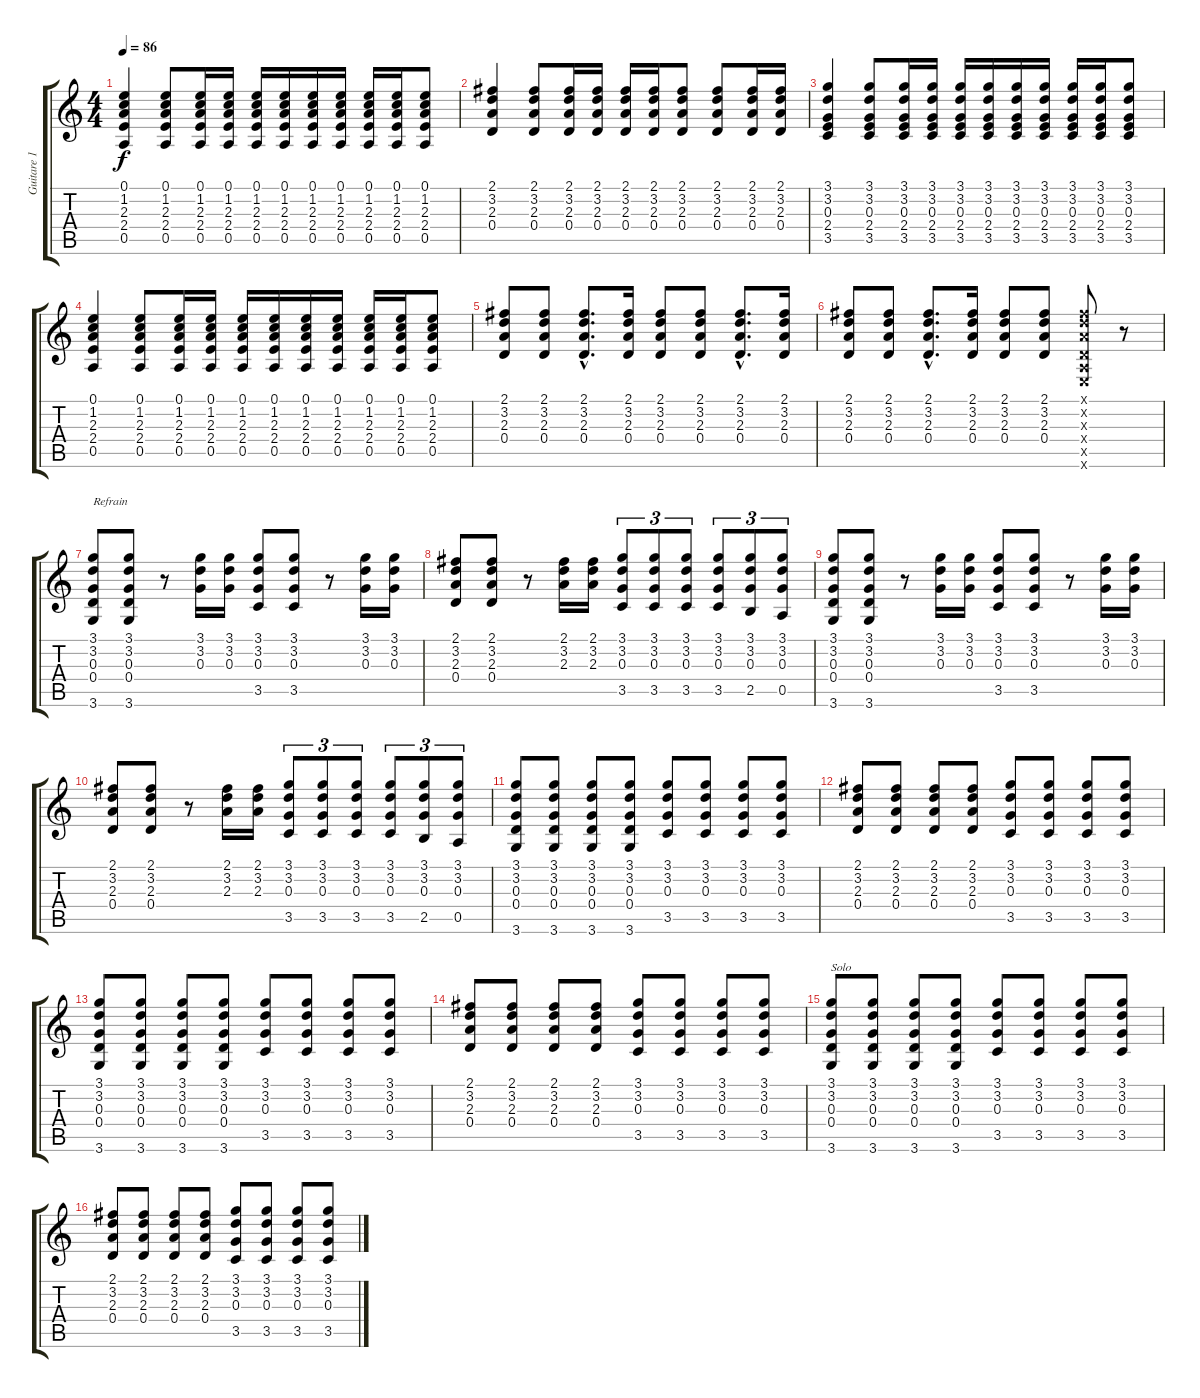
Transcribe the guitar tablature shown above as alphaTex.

\track ("Guitare 1" "Guitare 1") {instrument acousticguitarsteel}
\staff {score tabs}
\tuning (E4 B3 G3 D3 A2 E2) {hide}
\ts (4 4)
\tempo 86
\clef g2
\ks c
(0.1 1.2 2.3 2.4 0.5).4{dy f} (0.1 1.2 2.3 2.4 0.5).8 (0.1 1.2 2.3 2.4 0.5).16 (0.1 1.2 2.3 2.4 0.5).16 (0.1 1.2 2.3 2.4 0.5).16 (0.1 1.2 2.3 2.4 0.5).16 (0.1 1.2 2.3 2.4 0.5).16 (0.1 1.2 2.3 2.4 0.5).16 (0.1 1.2 2.3 2.4 0.5).16 (0.1 1.2 2.3 2.4 0.5).16 (0.1 1.2 2.3 2.4 0.5).8 |
(2.1 3.2 2.3 0.4).4 (2.1 3.2 2.3 0.4).8 (2.1 3.2 2.3 0.4).16 (2.1 3.2 2.3 0.4).16 (2.1 3.2 2.3 0.4).16 (2.1 3.2 2.3 0.4).16 (2.1 3.2 2.3 0.4).8 (2.1 3.2 2.3 0.4).8 (2.1 3.2 2.3 0.4).16 (2.1 3.2 2.3 0.4).16 |
(3.1 3.2 0.3 2.4 3.5).4 (3.1 3.2 0.3 2.4 3.5).8 (3.1 3.2 0.3 2.4 3.5).16 (3.1 3.2 0.3 2.4 3.5).16 (3.1 3.2 0.3 2.4 3.5).16 (3.1 3.2 0.3 2.4 3.5).16 (3.1 3.2 0.3 2.4 3.5).16 (3.1 3.2 0.3 2.4 3.5).16 (3.1 3.2 0.3 2.4 3.5).16 (3.1 3.2 0.3 2.4 3.5).16 (3.1 3.2 0.3 2.4 3.5).8 |
(0.1 1.2 2.3 2.4 0.5).4 (0.1 1.2 2.3 2.4 0.5).8 (0.1 1.2 2.3 2.4 0.5).16 (0.1 1.2 2.3 2.4 0.5).16 (0.1 1.2 2.3 2.4 0.5).16 (0.1 1.2 2.3 2.4 0.5).16 (0.1 1.2 2.3 2.4 0.5).16 (0.1 1.2 2.3 2.4 0.5).16 (0.1 1.2 2.3 2.4 0.5).16 (0.1 1.2 2.3 2.4 0.5).16 (0.1 1.2 2.3 2.4 0.5).8 |
(2.1 3.2 2.3 0.4).8 (2.1 3.2 2.3 0.4).8 (2.1{hac} 3.2{hac} 2.3{hac} 0.4{hac}).8{d} (2.1 3.2 2.3 0.4).16 (2.1 3.2 2.3 0.4).8 (2.1 3.2 2.3 0.4).8 (2.1{hac} 3.2{hac} 2.3{hac} 0.4{hac}).8{d} (2.1 3.2 2.3 0.4).16 |
(2.1 3.2 2.3 0.4).8 (2.1 3.2 2.3 0.4).8 (2.1{hac} 3.2{hac} 2.3{hac} 0.4{hac}).8{d} (2.1 3.2 2.3 0.4).16 (2.1 3.2 2.3 0.4).8 (2.1 3.2 2.3 0.4).8 (2.1{x} 3.2{x} 2.3{x} 0.4{x} 0.5{x} 0.6{x}).8 r.8 |
(3.1 3.2 0.3 0.4 3.6).8{txt "Refrain" volume 14 instrument distortionguitar} (3.1 3.2 0.3 0.4 3.6).8 r.8 (3.1 3.2 0.3).16 (3.1 3.2 0.3).16 (3.1 3.2 0.3 3.5).8 (3.1 3.2 0.3 3.5).8 r.8 (3.1 3.2 0.3).16 (3.1 3.2 0.3).16 |
(2.1 3.2 2.3 0.4).8{volume 14 instrument distortionguitar} (2.1 3.2 2.3 0.4).8 r.8 (2.1 3.2 2.3).16 (2.1 3.2 2.3).16 (3.1 3.2 0.3 3.5).8{tu (3 2)} (3.1 3.2 0.3 3.5).8{tu (3 2)} (3.1 3.2 0.3 3.5).8{tu (3 2)} (3.1 3.2 0.3 3.5).8{tu (3 2)} (3.1 3.2 0.3 2.5).8{tu (3 2)} (3.1 3.2 0.3 0.5).8{tu (3 2)} |
(3.1 3.2 0.3 0.4 3.6).8{volume 14 instrument distortionguitar} (3.1 3.2 0.3 0.4 3.6).8 r.8 (3.1 3.2 0.3).16 (3.1 3.2 0.3).16 (3.1 3.2 0.3 3.5).8 (3.1 3.2 0.3 3.5).8 r.8 (3.1 3.2 0.3).16 (3.1 3.2 0.3).16 |
(2.1 3.2 2.3 0.4).8{volume 14 instrument distortionguitar} (2.1 3.2 2.3 0.4).8 r.8 (2.1 3.2 2.3).16 (2.1 3.2 2.3).16 (3.1 3.2 0.3 3.5).8{tu (3 2)} (3.1 3.2 0.3 3.5).8{tu (3 2)} (3.1 3.2 0.3 3.5).8{tu (3 2)} (3.1 3.2 0.3 3.5).8{tu (3 2)} (3.1 3.2 0.3 2.5).8{tu (3 2)} (3.1 3.2 0.3 0.5).8{tu (3 2)} |
(3.1 3.2 0.3 0.4 3.6).8{volume 14 instrument distortionguitar} (3.1 3.2 0.3 0.4 3.6).8 (3.1 3.2 0.3 0.4 3.6).8{volume 14 instrument distortionguitar} (3.1 3.2 0.3 0.4 3.6).8 (3.1 3.2 0.3 3.5).8 (3.1 3.2 0.3 3.5).8 (3.1 3.2 0.3 3.5).8 (3.1 3.2 0.3 3.5).8 |
(2.1 3.2 2.3 0.4).8{volume 14 instrument distortionguitar} (2.1 3.2 2.3 0.4).8 (2.1 3.2 2.3 0.4).8{volume 14 instrument distortionguitar} (2.1 3.2 2.3 0.4).8 (3.1 3.2 0.3 3.5).8 (3.1 3.2 0.3 3.5).8 (3.1 3.2 0.3 3.5).8 (3.1 3.2 0.3 3.5).8 |
(3.1 3.2 0.3 0.4 3.6).8{volume 14 instrument distortionguitar} (3.1 3.2 0.3 0.4 3.6).8 (3.1 3.2 0.3 0.4 3.6).8{volume 14 instrument distortionguitar} (3.1 3.2 0.3 0.4 3.6).8 (3.1 3.2 0.3 3.5).8 (3.1 3.2 0.3 3.5).8 (3.1 3.2 0.3 3.5).8 (3.1 3.2 0.3 3.5).8 |
(2.1 3.2 2.3 0.4).8{volume 14 instrument distortionguitar} (2.1 3.2 2.3 0.4).8 (2.1 3.2 2.3 0.4).8{volume 14 instrument distortionguitar} (2.1 3.2 2.3 0.4).8 (3.1 3.2 0.3 3.5).8 (3.1 3.2 0.3 3.5).8 (3.1 3.2 0.3 3.5).8 (3.1 3.2 0.3 3.5).8 |
(3.1 3.2 0.3 0.4 3.6).8{txt "Solo" volume 14 instrument distortionguitar} (3.1 3.2 0.3 0.4 3.6).8 (3.1 3.2 0.3 0.4 3.6).8{volume 14 instrument distortionguitar} (3.1 3.2 0.3 0.4 3.6).8 (3.1 3.2 0.3 3.5).8 (3.1 3.2 0.3 3.5).8 (3.1 3.2 0.3 3.5).8 (3.1 3.2 0.3 3.5).8 |
(2.1 3.2 2.3 0.4).8{volume 14 instrument distortionguitar} (2.1 3.2 2.3 0.4).8 (2.1 3.2 2.3 0.4).8{volume 14 instrument distortionguitar} (2.1 3.2 2.3 0.4).8 (3.1 3.2 0.3 3.5).8 (3.1 3.2 0.3 3.5).8 (3.1 3.2 0.3 3.5).8 (3.1 3.2 0.3 3.5).8
